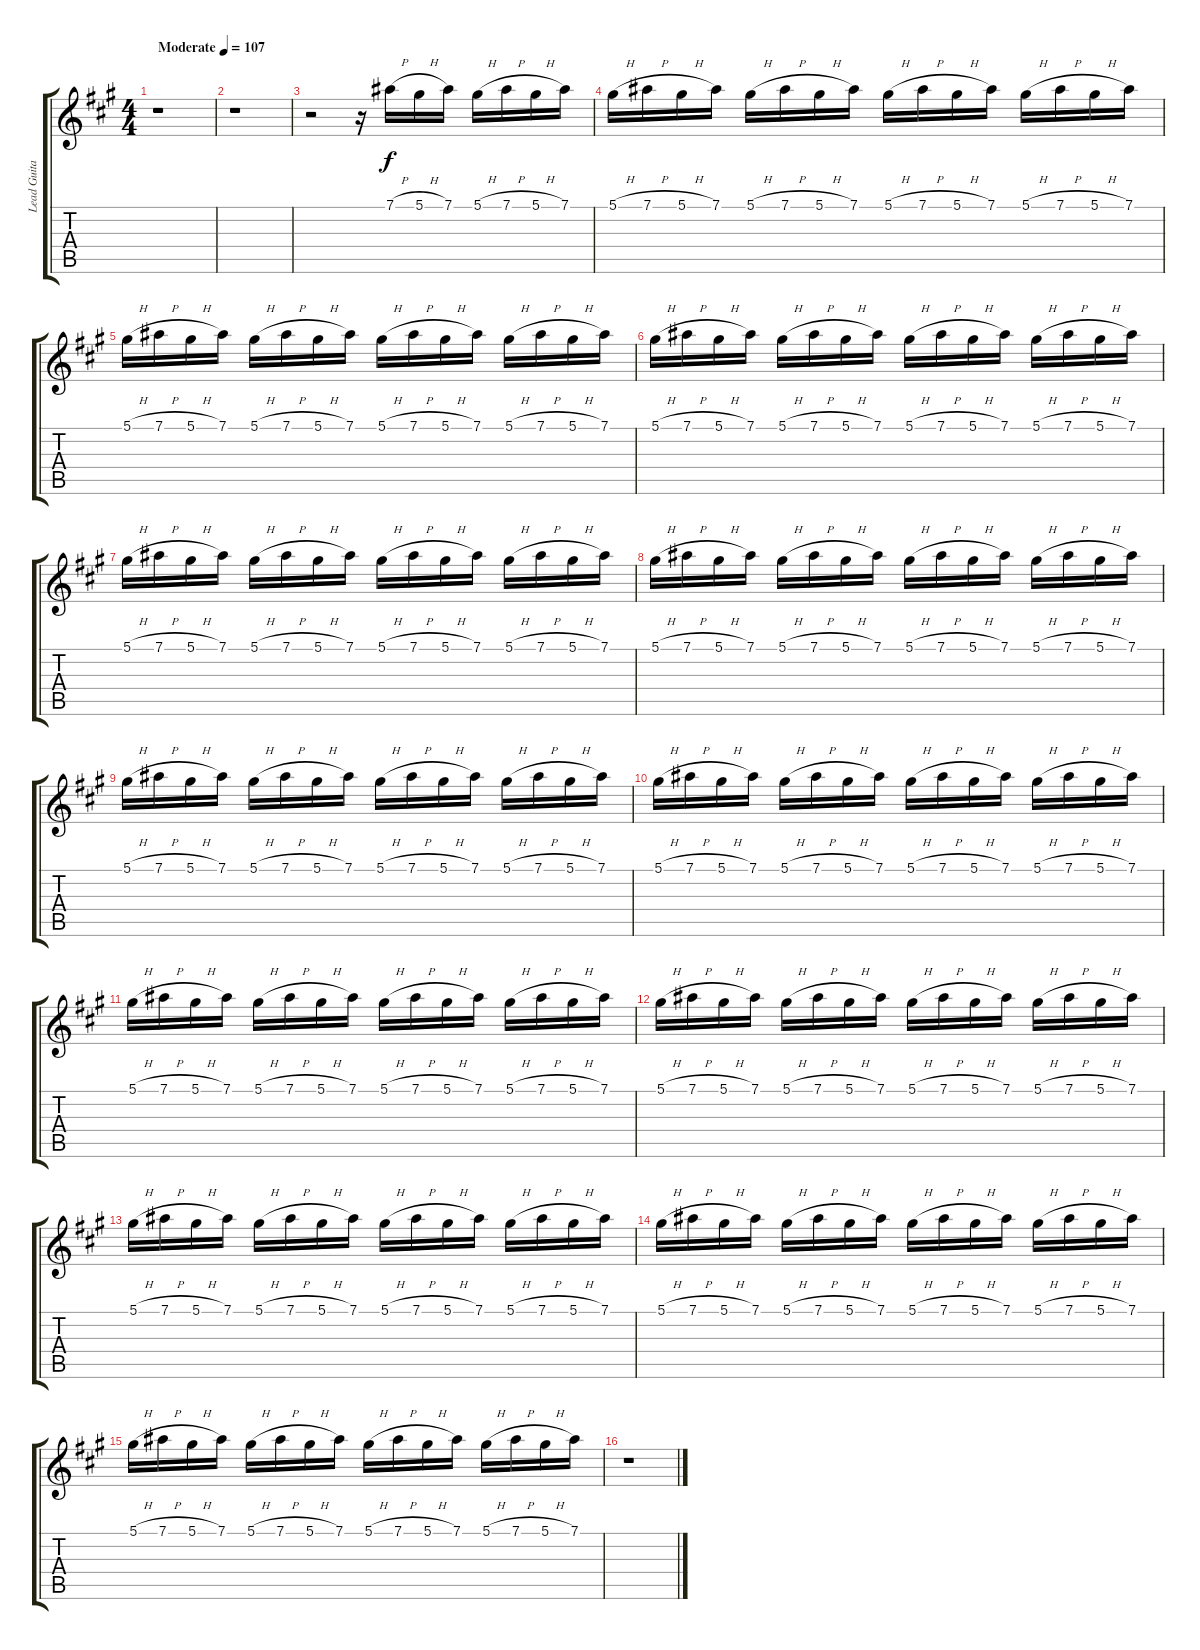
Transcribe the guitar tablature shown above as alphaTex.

\track ("Lead Guitar" "Lead Guita") {instrument overdrivenguitar}
\staff {score tabs}
\tuning (Eb4 Bb3 Gb3 Db3 Ab2 Eb2) {hide}
\ts (4 4)
\tempo (107 "Moderate")
\clef g2
\ks a
r.1{dy f instrument overdrivenguitar} |
r.1 |
r.2 r.16 7.1{h}.16 5.1{h}.16 7.1.16 5.1{h}.16 7.1{h}.16 5.1{h}.16 7.1.16 |
5.1{h}.16 7.1{h}.16 5.1{h}.16 7.1.16 5.1{h}.16 7.1{h}.16 5.1{h}.16 7.1.16 5.1{h}.16 7.1{h}.16 5.1{h}.16 7.1.16 5.1{h}.16 7.1{h}.16 5.1{h}.16 7.1.16 |
5.1{h}.16 7.1{h}.16 5.1{h}.16 7.1.16 5.1{h}.16 7.1{h}.16 5.1{h}.16 7.1.16 5.1{h}.16 7.1{h}.16 5.1{h}.16 7.1.16 5.1{h}.16 7.1{h}.16 5.1{h}.16 7.1.16 |
5.1{h}.16 7.1{h}.16 5.1{h}.16 7.1.16 5.1{h}.16 7.1{h}.16 5.1{h}.16 7.1.16 5.1{h}.16 7.1{h}.16 5.1{h}.16 7.1.16 5.1{h}.16 7.1{h}.16 5.1{h}.16 7.1.16 |
5.1{h}.16 7.1{h}.16 5.1{h}.16 7.1.16 5.1{h}.16 7.1{h}.16 5.1{h}.16 7.1.16 5.1{h}.16 7.1{h}.16 5.1{h}.16 7.1.16 5.1{h}.16 7.1{h}.16 5.1{h}.16 7.1.16 |
5.1{h}.16 7.1{h}.16 5.1{h}.16 7.1.16 5.1{h}.16 7.1{h}.16 5.1{h}.16 7.1.16 5.1{h}.16 7.1{h}.16 5.1{h}.16 7.1.16 5.1{h}.16 7.1{h}.16 5.1{h}.16 7.1.16 |
5.1{h}.16 7.1{h}.16 5.1{h}.16 7.1.16 5.1{h}.16 7.1{h}.16 5.1{h}.16 7.1.16 5.1{h}.16 7.1{h}.16 5.1{h}.16 7.1.16 5.1{h}.16 7.1{h}.16 5.1{h}.16 7.1.16 |
5.1{h}.16 7.1{h}.16 5.1{h}.16 7.1.16 5.1{h}.16 7.1{h}.16 5.1{h}.16 7.1.16 5.1{h}.16 7.1{h}.16 5.1{h}.16 7.1.16 5.1{h}.16 7.1{h}.16 5.1{h}.16 7.1.16 |
5.1{h}.16 7.1{h}.16 5.1{h}.16 7.1.16 5.1{h}.16 7.1{h}.16 5.1{h}.16 7.1.16 5.1{h}.16 7.1{h}.16 5.1{h}.16 7.1.16 5.1{h}.16 7.1{h}.16 5.1{h}.16 7.1.16 |
5.1{h}.16 7.1{h}.16 5.1{h}.16 7.1.16 5.1{h}.16 7.1{h}.16 5.1{h}.16 7.1.16 5.1{h}.16 7.1{h}.16 5.1{h}.16 7.1.16 5.1{h}.16 7.1{h}.16 5.1{h}.16 7.1.16 |
5.1{h}.16 7.1{h}.16 5.1{h}.16 7.1.16 5.1{h}.16 7.1{h}.16 5.1{h}.16 7.1.16 5.1{h}.16 7.1{h}.16 5.1{h}.16 7.1.16 5.1{h}.16 7.1{h}.16 5.1{h}.16 7.1.16 |
5.1{h}.16 7.1{h}.16 5.1{h}.16 7.1.16 5.1{h}.16 7.1{h}.16 5.1{h}.16 7.1.16 5.1{h}.16 7.1{h}.16 5.1{h}.16 7.1.16 5.1{h}.16 7.1{h}.16 5.1{h}.16 7.1.16 |
5.1{h}.16 7.1{h}.16 5.1{h}.16 7.1.16 5.1{h}.16 7.1{h}.16 5.1{h}.16 7.1.16 5.1{h}.16 7.1{h}.16 5.1{h}.16 7.1.16 5.1{h}.16 7.1{h}.16 5.1{h}.16 7.1.16 |
r.1
